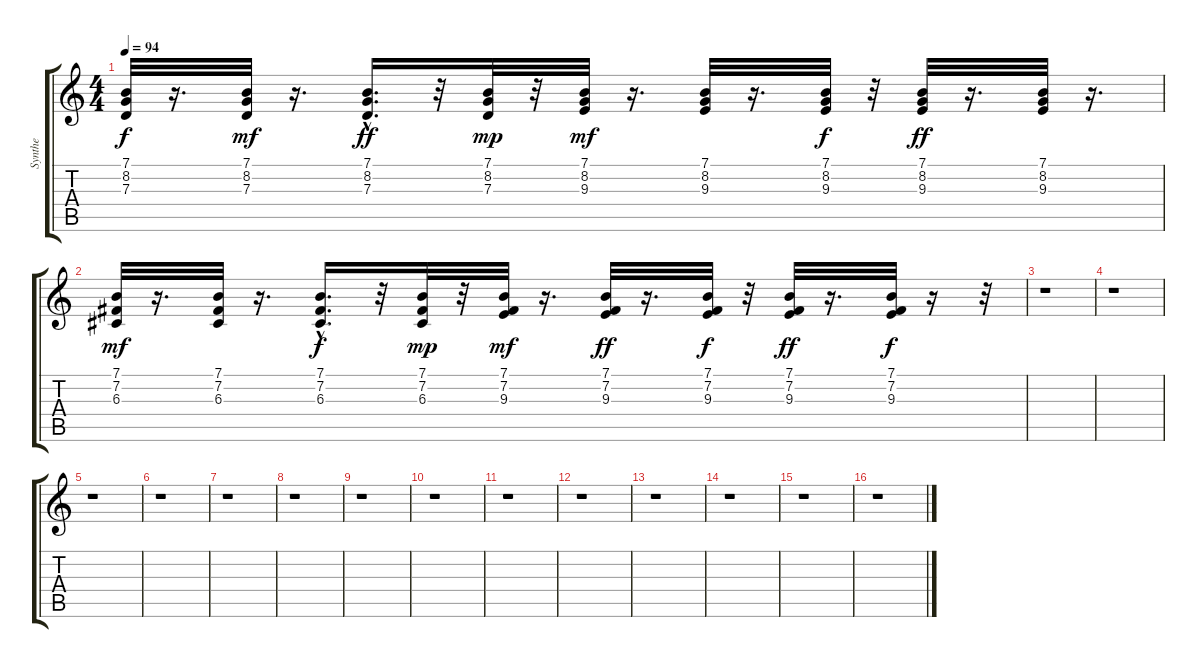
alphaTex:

\track ("Synthe" "Synthe") {instrument pad3polysynth}
\staff {score tabs}
\tuning (E4 B3 G3 D3 A2 E2) {hide}
\ts (4 4)
\tempo 94
\clef g2
\ks c
(7.1 8.2 7.3).32{dy f} r.16{d} (7.1 8.2 7.3).32{dy mf} r.16{d} (7.1 8.2{hac} 7.3{hac}).16{d dy ff} r.32 (7.1 8.2 7.3).32{dy mp} r.32 (7.1 8.2 9.3).32{dy mf} r.16{d} (7.1 8.2 9.3).32 r.16{d} (7.1 8.2 9.3).32{dy f} r.32 (7.1 8.2 9.3).32{dy ff} r.16{d} (7.1 8.2 9.3).32 r.16{d} |
(7.1 7.2 6.3).32{dy mf} r.16{d} (7.1 7.2 6.3).32 r.16{d} (7.1 7.2 6.3{hac}).16{d dy f} r.32 (7.1 7.2 6.3).32{dy mp} r.32 (7.1 7.2 9.3).32{dy mf} r.16{d} (7.1 7.2 9.3).32{dy ff} r.16{d} (7.1 7.2 9.3).32{dy f} r.32 (7.1 7.2 9.3).32{dy ff} r.16{d} (7.1 7.2 9.3).32{dy f} r.16 r.32 |
r.1 |
r.1 |
r.1 |
r.1 |
r.1 |
r.1 |
r.1 |
r.1 |
r.1 |
r.1 |
r.1 |
r.1 |
r.1 |
r.1
